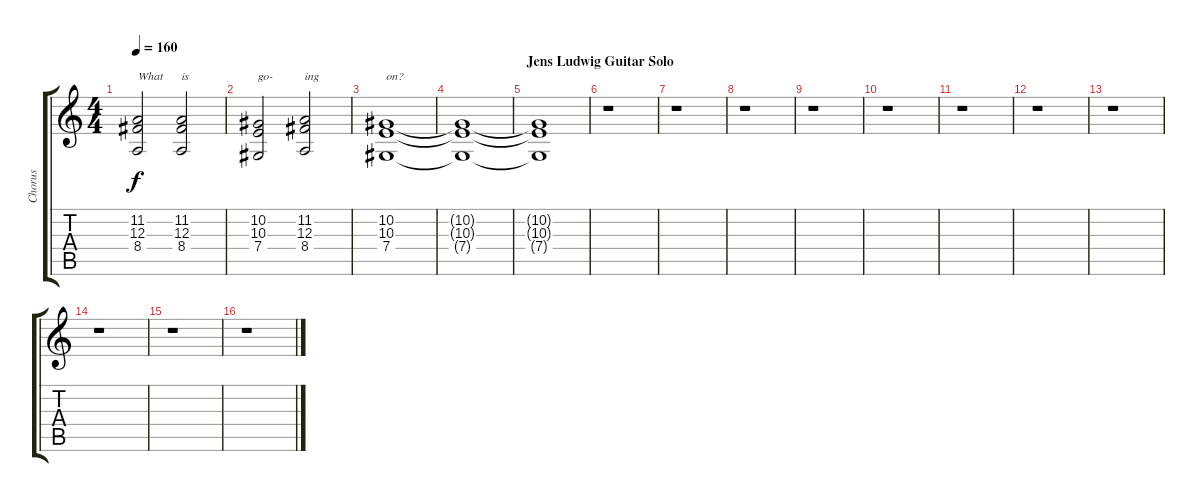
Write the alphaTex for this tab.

\track ("Chorus" "Chorus") {instrument choiraahs}
\staff {score tabs}
\tuning (Eb4 Bb3 Gb3 Db3 Ab2 Eb2) {hide}
\ts (4 4)
\tempo 160
\clef g2
\ks c
(11.2 12.3 8.4).2{txt "What" dy f} (11.2 12.3 8.4).2{txt "is"} |
(10.2 10.3 7.4).2{txt "go-"} (11.2 12.3 8.4).2{txt "ing"} |
(10.2 10.3 7.4).1{txt "on?"} |
(10.2{t} 10.3{t} 7.4{t}).1{volume 0} |
\section ("" "Jens Ludwig Guitar Solo")
(10.2{t} 10.3{t} 7.4{t}).1 |
r.1 |
r.1 |
r.1 |
r.1 |
r.1 |
r.1 |
r.1 |
r.1 |
r.1 |
r.1 |
r.1
